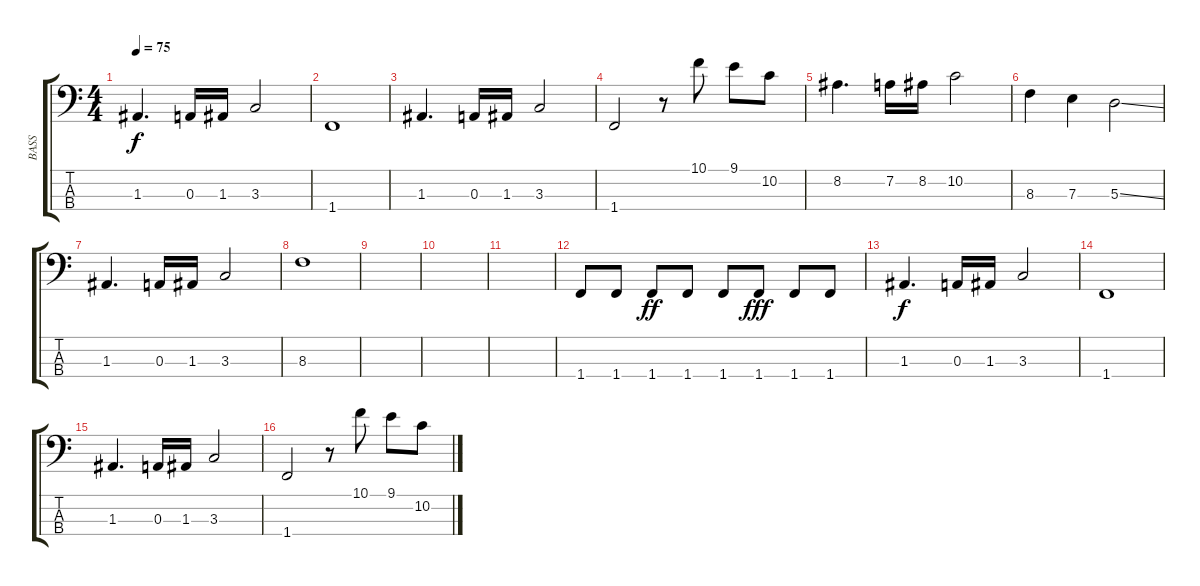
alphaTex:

\track ("BASS" "BASS") {instrument overdrivenguitar}
\staff {score tabs}
\tuning (G2 D2 A1 E1) {hide}
\ts (4 4)
\tempo 75
\clef f4
\ks c
1.3.4{d dy f} 0.3.16 1.3.16 3.3.2 |
1.4.1 |
1.3.4{d} 0.3.16 1.3.16 3.3.2 |
1.4.2 r.8 10.1.8 9.1.8 10.2.8 |
8.2.4{d} 7.2.16 8.2.16 10.2.2 |
8.3.4 7.3.4 5.3{ss}.2 |
1.3.4{d} 0.3.16 1.3.16 3.3.2 |
8.3.1 |
|
|
|
1.4.8 1.4.8 1.4.8{dy ff} 1.4.8 1.4.8 1.4.8{dy fff} 1.4.8 1.4.8 |
1.3.4{d dy f} 0.3.16 1.3.16 3.3.2 |
1.4.1 |
1.3.4{d} 0.3.16 1.3.16 3.3.2 |
1.4.2 r.8 10.1.8 9.1.8 10.2.8
